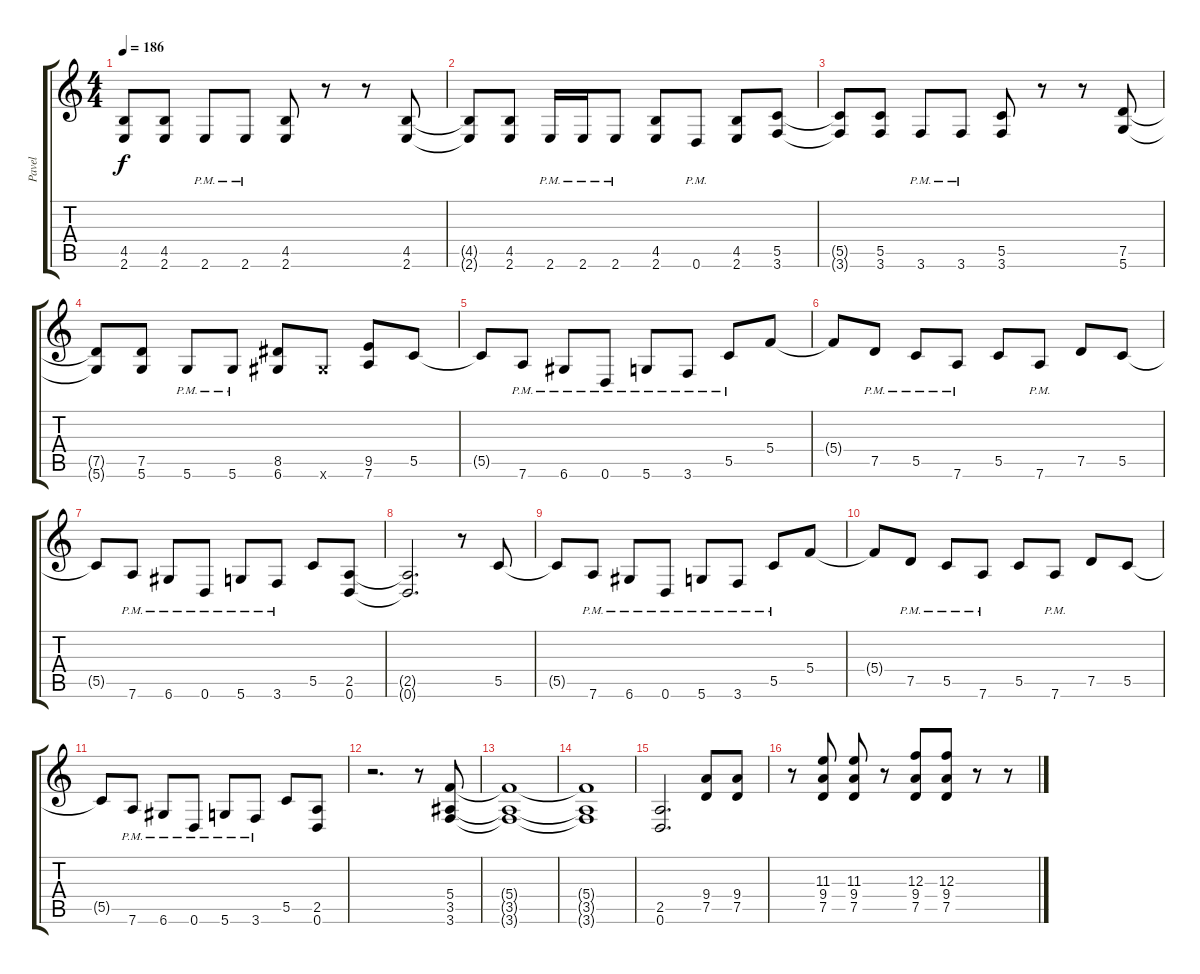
\track ("Pavel" "Pavel") {instrument overdrivenguitar}
\staff {score tabs}
\tuning (D4 A3 F3 C3 G2 D2) {hide}
\ts (4 4)
\tempo 186
\clef g2
\ks c
(4.5{t} 2.6{t}).8{dy f} (4.5 2.6).8 2.6{pm}.8 2.6{pm}.8 (4.5 2.6).8 r.8 r.8 (4.5 2.6).8 |
(4.5{t} 2.6{t}).8 (4.5 2.6).8 2.6{pm}.16 2.6{pm}.16 2.6{pm}.8 (4.5 2.6).8 0.6{pm}.8 (4.5 2.6).8 (5.5 3.6).8 |
(5.5{t} 3.6{t}).8 (5.5 3.6).8 3.6{pm}.8 3.6{pm}.8 (5.5 3.6).8 r.8 r.8 (7.5 5.6).8 |
(7.5{t} 5.6{t}).8 (7.5 5.6).8 5.6{pm}.8 5.6{pm}.8 (8.5 6.6).8 6.6{x}.8 (9.5 7.6).8 5.5.8 |
5.5{t}.8 7.6{pm}.8 6.6{pm}.8 0.6{pm}.8 5.6{pm}.8 3.6{pm}.8 5.5{pm}.8 5.4.8 |
5.4{t}.8 7.5{pm}.8 5.5{pm}.8 7.6{pm}.8 5.5.8 7.6{pm}.8 7.5.8 5.5.8 |
5.5{t}.8 7.6{pm}.8 6.6{pm}.8 0.6{pm}.8 5.6{pm}.8 3.6{pm}.8 5.5.8 (2.5 0.6).8 |
(2.5{t} 0.6{t}).2{d} r.8 5.5.8 |
5.5{t}.8 7.6{pm}.8 6.6{pm}.8 0.6{pm}.8 5.6{pm}.8 3.6{pm}.8 5.5{pm}.8 5.4.8 |
5.4{t}.8 7.5{pm}.8 5.5{pm}.8 7.6{pm}.8 5.5.8 7.6{pm}.8 7.5.8 5.5.8 |
5.5{t}.8 7.6{pm}.8 6.6{pm}.8 0.6{pm}.8 5.6{pm}.8 3.6{pm}.8 5.5.8 (2.5 0.6).8 |
r.2{d} r.8 (5.4 3.5 3.6).8 |
(5.4{t} 3.5{t} 3.6{t}).1 |
(5.4{t} 3.5{t} 3.6{t}).1 |
(2.5 0.6).2{d} (9.4 7.5).8 (9.4 7.5).8 |
r.8 (11.3 9.4 7.5).8 (11.3 9.4 7.5).8 r.8 (12.3 9.4 7.5).8 (12.3 9.4 7.5).8 r.8 r.8
